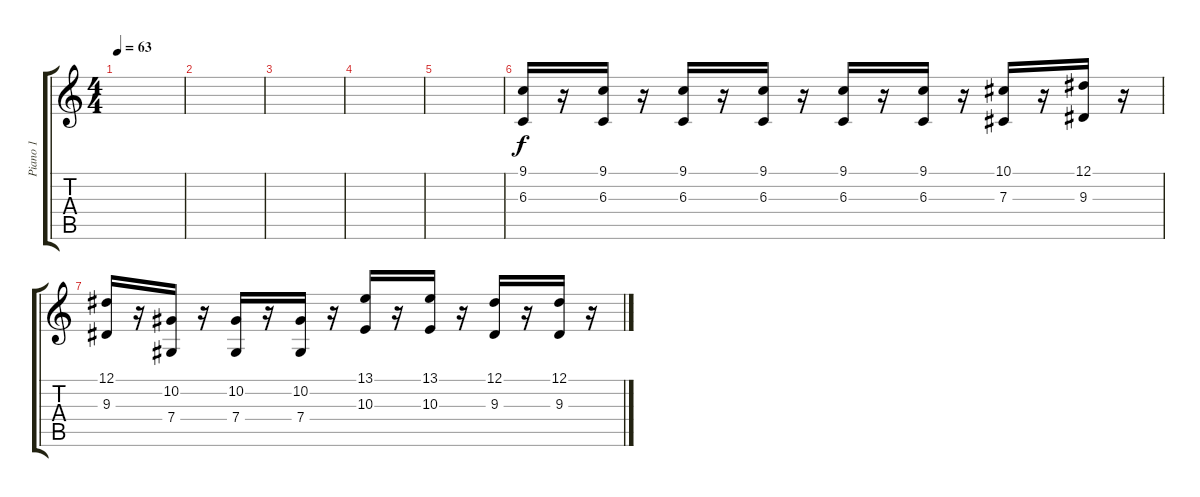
\track ("Piano 1" "Piano 1") {instrument acousticgrandpiano}
\staff {score tabs}
\tuning (Eb4 Bb3 Gb3 Db3 Ab2 Db2) {hide}
\ts (4 4)
\tempo 63
\clef g2
\ks c
|
|
|
|
|
(9.1 6.3).16 r.16 (9.1 6.3).16 r.16 (9.1 6.3).16 r.16 (9.1 6.3).16 r.16 (9.1 6.3).16 r.16 (9.1 6.3).16 r.16 (10.1 7.3).16 r.16 (12.1 9.3).16 r.16 |
(12.1 9.3).16 r.16 (10.2 7.4).16 r.16 (10.2 7.4).16 r.16 (10.2 7.4).16 r.16 (13.1 10.3).16 r.16 (13.1 10.3).16 r.16 (12.1 9.3).16 r.16 (12.1 9.3).16 r.16
